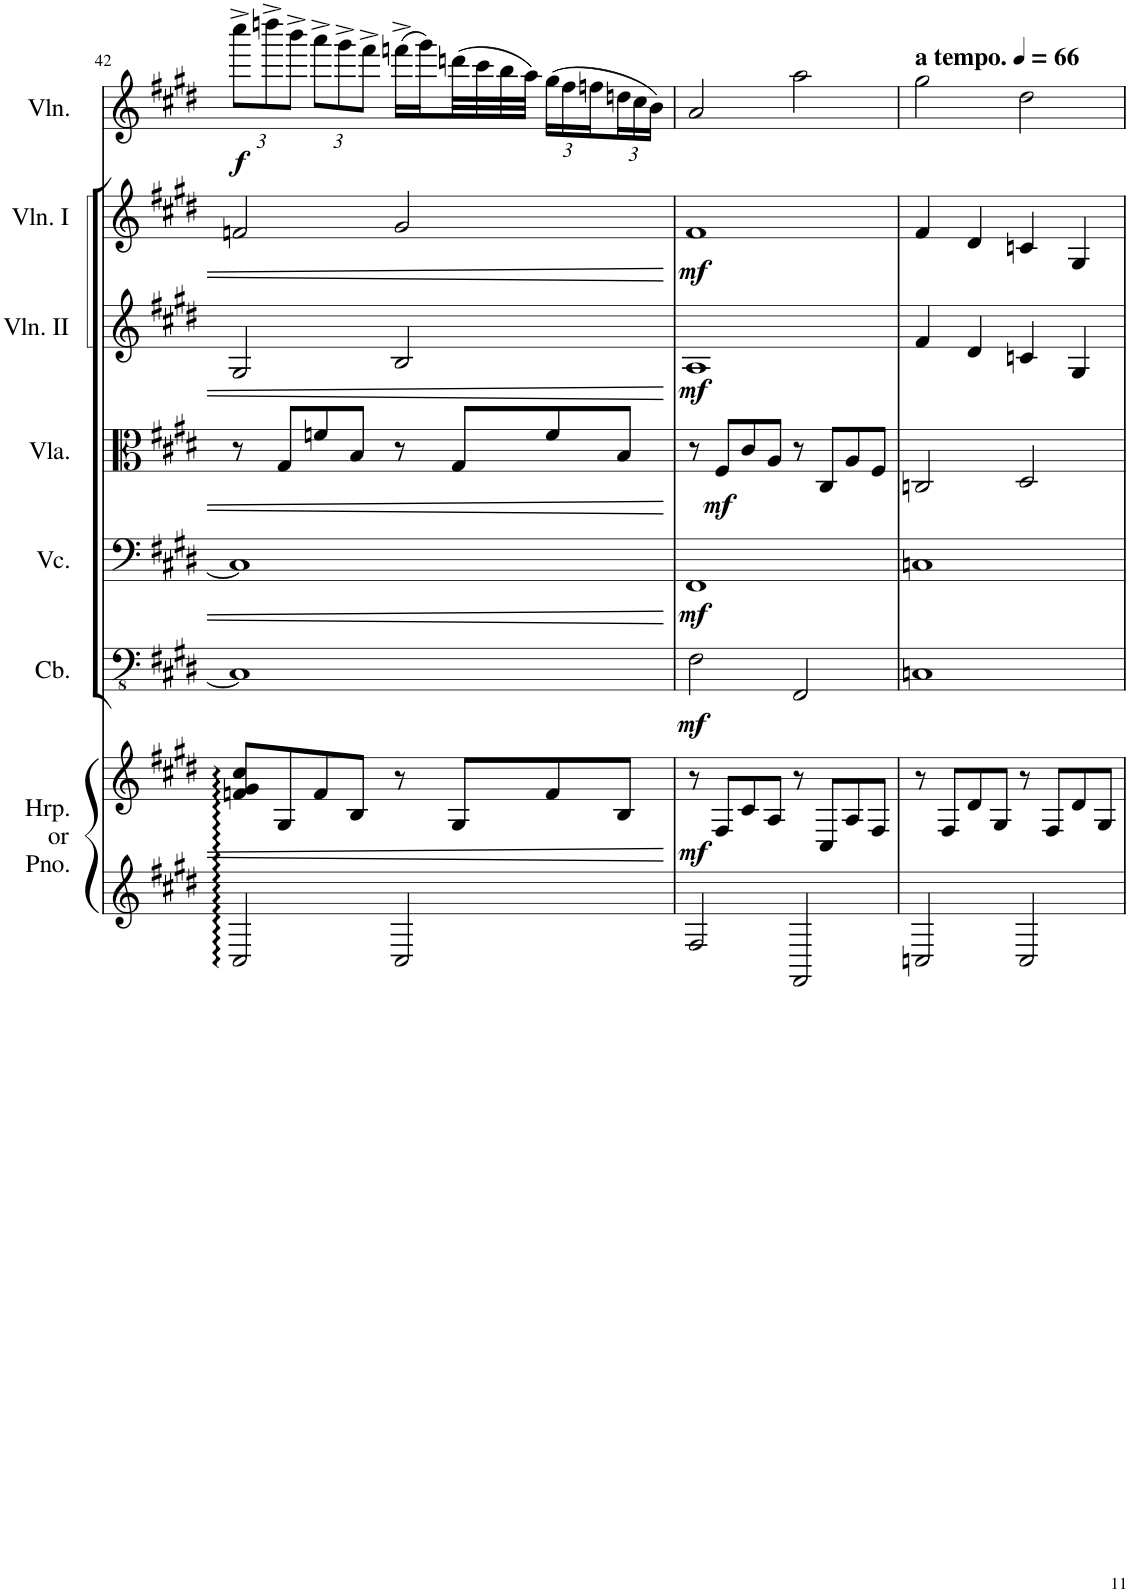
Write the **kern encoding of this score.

**kern	**kern	**dynam	**kern	**dynam	**kern	**dynam	**kern	**dynam	**kern	**dynam	**kern	**dynam	**kern	**dynam
*part7	*part7	*part7	*part6	*part6	*part5	*part5	*part4	*part4	*part3	*part3	*part2	*part2	*part1	*part1
*staff8	*staff7	*staff7/8	*staff6	*staff6	*staff5	*staff5	*staff4	*staff4	*staff3	*staff3	*staff2	*staff2	*staff1	*staff1
*I"Harp or Piano	*	*	*I"Contrabass	*	*I"Violoncello	*	*I"Viola	*	*I"Violin II	*	*I"Violin I	*	*I"Violin	*
*I'Hrp. or Pno.	*	*	*I'Cb.	*	*I'Vc.	*	*I'Vla.	*	*I'Vln. II	*	*I'Vln. I	*	*I'Vln.	*
!!LO:PB:g=z
*clefG2	*clefG2	*	*clefFv4	*	*clefF4	*	*clefC3	*	*clefG2	*	*clefG2	*	*clefG2	*
*k[f#c#g#d#]	*k[f#c#g#d#]	*	*k[f#c#g#d#]	*	*k[f#c#g#d#]	*	*k[f#c#g#d#]	*	*k[f#c#g#d#]	*	*k[f#c#g#d#]	*	*k[f#c#g#d#]	*
*M4/4	*M4/4	*	*M4/4	*	*M4/4	*	*M4/4	*	*M4/4	*	*M4/4	*	*M4/4	*
*	*	*	*	*	*	*	*	*	*	*	*	*	*Xbrackettup	*
=42	=42	=42	=42	=42	=42	=42	=42	=42	=42	=42	=42	=42	=42	=42
!	!	!	!	!	!	!	!	!	!	!	!	!	!	!LO:DY:b
2C#/	8fn/ 8g#/ 8cc#/L	.	1CC#]	.	1C#]	.	8r	.	2G#/	.	2fn/	.	12cccc#^\L	f
.	.	.	.	.	.	.	.	.	.	.	.	.	12ddddn^\	.
.	8G#/	.	.	.	.	.	8G#/L	.	.	.	.	.	.	.
.	.	.	.	.	.	.	.	.	.	.	.	.	12bbb^\J	.
.	8f/	.	.	.	.	.	8fn/	.	.	.	.	.	12aaa^\L	.
.	.	.	.	.	.	.	.	.	.	.	.	.	12ggg#^\	.
.	8B/J	.	.	.	.	.	8B/J	.	.	.	.	.	.	.
.	.	.	.	.	.	.	.	.	.	.	.	.	12fff#^\J	.
2C#/	8r	.	.	.	.	.	8r	.	2B/	.	2g#/	.	(16fffn^\LL	.
.	.	.	.	.	.	.	.	.	.	.	.	.	16ggg#\)	.
.	8G#/L	.	.	.	.	.	8G#/L	.	.	.	.	.	(32dddn\L	.
.	.	.	.	.	.	.	.	.	.	.	.	.	32ccc#\	.
.	.	.	.	.	.	.	.	.	.	.	.	.	32bb\	.
.	.	.	.	.	.	.	.	.	.	.	.	.	32aa\JJJ)	.
.	8f/	.	.	.	.	.	8f/	.	.	.	.	.	(24gg#\LL	.
.	.	.	.	.	.	.	.	.	.	.	.	.	24ff#\	.
.	.	.	.	.	.	.	.	.	.	.	.	.	24ffn\	.
.	8B/J	.	.	.	.	.	8B/J	.	.	.	.	.	24ddn\	.
.	.	.	.	.	.	.	.	.	.	.	.	.	24cc#\	.
.	.	.	.	.	.	.	.	.	.	.	.	.	24b\JJ)	.
=43	=43	=43	=43	=43	=43	=43	=43	=43	=43	=43	=43	=43	=43	=43
!	!	!LO:DY:b	!	!LO:DY:b	!	!LO:DY:b	!	!	!	!LO:DY:b	!	!LO:DY:b	!	!
2F#/	8r	mf	2FF#\	mf	1FF#	mf	8r	.	1A	mf	1f#	mf	2a/	.
!	!	!	!	!	!	!	!	!LO:DY:b	!	!	!	!	!	!
.	8F#/L	.	.	.	.	.	8F#/L	mf	.	.	.	.	.	.
.	8c#/	.	.	.	.	.	8c#/	.	.	.	.	.	.	.
.	8A/J	.	.	.	.	.	8A/J	.	.	.	.	.	.	.
2FF#/	8r	.	2FFF#/	.	.	.	8r	.	.	.	.	.	2aa\	.
.	8C#/L	.	.	.	.	.	8C#/L	.	.	.	.	.	.	.
.	8A/	.	.	.	.	.	8A/	.	.	.	.	.	.	.
.	8F#/J	.	.	.	.	.	8F#/J	.	.	.	.	.	.	.
=44	=44	=44	=44	=44	=44	=44	=44	=44	=44	=44	=44	=44	=44	=44
*	*	*	*	*	*	*	*	*	*	*	*	*	*MM66	*
!	!	!	!	!	!	!	!	!	!	!	!	!	!LO:TX:a:B:t=a tempo.	!
2Cn/	8r	.	1CCn	.	1Cn	.	2Cn/	.	4f#/	.	4f#/	.	2gg#\	.
.	8F#/L	.	.	.	.	.	.	.	.	.	.	.	.	.
.	8d#/	.	.	.	.	.	.	.	4d#/	.	4d#/	.	.	.
.	8G#/J	.	.	.	.	.	.	.	.	.	.	.	.	.
2C/	8r	.	.	.	.	.	2D#/	.	4cn/	.	4cn/	.	2dd#\	.
.	8F#/L	.	.	.	.	.	.	.	.	.	.	.	.	.
.	8d#/	.	.	.	.	.	.	.	4G#/	.	4G#/	.	.	.
.	8G#/J	.	.	.	.	.	.	.	.	.	.	.	.	.
=	=	=	=	=	=	=	=	=	=	=	=	=	=	=
*-	*-	*-	*-	*-	*-	*-	*-	*-	*-	*-	*-	*-	*-	*-
